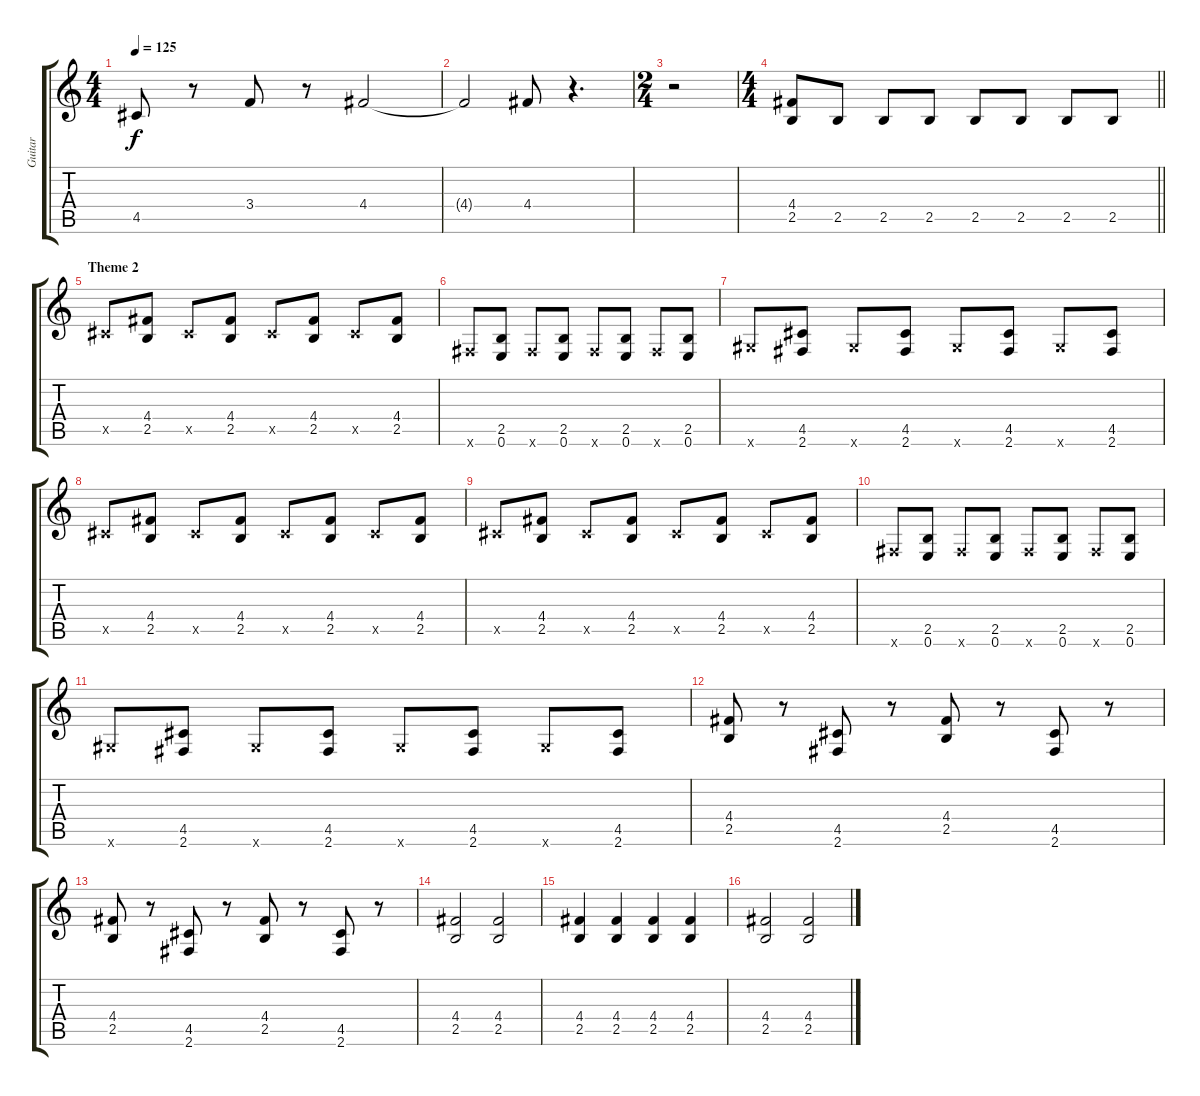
\track ("Guitar" "Guitar") {instrument distortionguitar}
\staff {score tabs}
\tuning (E4 B3 G3 D3 A2 E2) {hide}
\ts (4 4)
\tempo 125
\clef g2
\ks c
4.5.8{dy f} r.8 3.4.8 r.8 4.4.2 |
4.4{t}.2 4.4.8 r.4{d} |
\ts (2 4)
r.2 |
\ts (4 4)
\barLineRight lightlight
(4.4 2.5).8 2.5.8 2.5.8 2.5.8 2.5.8 2.5.8 2.5.8 2.5.8 |
\section ("" "Theme 2")
4.5{x}.8 (4.4 2.5).8 4.5{x}.8 (4.4 2.5).8 4.5{x}.8 (4.4 2.5).8 4.5{x}.8 (4.4 2.5).8 |
2.6{x}.8 (2.5 0.6).8 2.6{x}.8 (2.5 0.6).8 2.6{x}.8 (2.5 0.6).8 2.6{x}.8 (2.5 0.6).8 |
4.6{x}.8 (4.5 2.6).8 4.6{x}.8 (4.5 2.6).8 4.6{x}.8 (4.5 2.6).8 4.6{x}.8 (4.5 2.6).8 |
4.5{x}.8 (4.4 2.5).8 4.5{x}.8 (4.4 2.5).8 4.5{x}.8 (4.4 2.5).8 4.5{x}.8 (4.4 2.5).8 |
4.5{x}.8 (4.4 2.5).8 4.5{x}.8 (4.4 2.5).8 4.5{x}.8 (4.4 2.5).8 4.5{x}.8 (4.4 2.5).8 |
2.6{x}.8 (2.5 0.6).8 2.6{x}.8 (2.5 0.6).8 2.6{x}.8 (2.5 0.6).8 2.6{x}.8 (2.5 0.6).8 |
4.6{x}.8 (4.5 2.6).8 4.6{x}.8 (4.5 2.6).8 4.6{x}.8 (4.5 2.6).8 4.6{x}.8 (4.5 2.6).8 |
(4.4 2.5).8 r.8 (4.5 2.6).8 r.8 (4.4 2.5).8 r.8 (4.5 2.6).8 r.8 |
(4.4 2.5).8 r.8 (4.5 2.6).8 r.8 (4.4 2.5).8 r.8 (4.5 2.6).8 r.8 |
(4.4 2.5).2 (4.4 2.5).2 |
(4.4 2.5).4 (4.4 2.5).4 (4.4 2.5).4 (4.4 2.5).4 |
(4.4 2.5).2 (4.4 2.5).2
